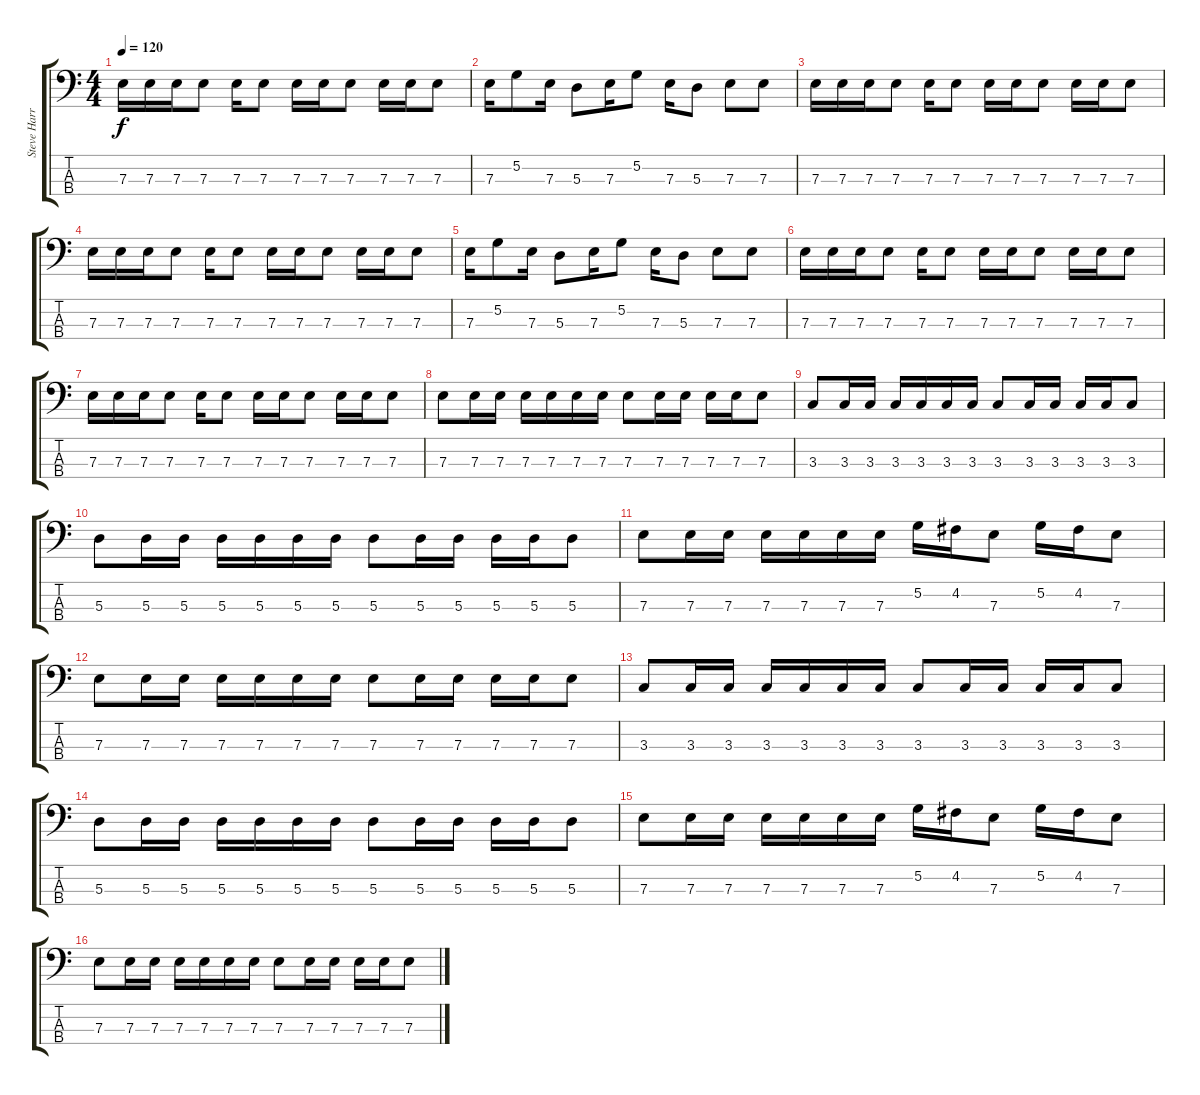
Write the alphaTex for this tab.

\track ("Steve Harris" "Steve Harr") {instrument electricbassfinger}
\staff {score tabs}
\tuning (G2 D2 A1 E1) {hide}
\ts (4 4)
\tempo 120
\clef f4
\ks c
7.3.16{dy f} 7.3.16 7.3.16 7.3.8 7.3.16 7.3.8 7.3.16 7.3.16 7.3.8 7.3.16 7.3.16 7.3.8 |
7.3.16 5.2.8 7.3.16 5.3.8 7.3.16 5.2.8 7.3.16 5.3.8 7.3.8 7.3.8 |
7.3.16 7.3.16 7.3.16 7.3.8 7.3.16 7.3.8 7.3.16 7.3.16 7.3.8 7.3.16 7.3.16 7.3.8 |
7.3.16 7.3.16 7.3.16 7.3.8 7.3.16 7.3.8 7.3.16 7.3.16 7.3.8 7.3.16 7.3.16 7.3.8 |
7.3.16 5.2.8 7.3.16 5.3.8 7.3.16 5.2.8 7.3.16 5.3.8 7.3.8 7.3.8 |
7.3.16 7.3.16 7.3.16 7.3.8 7.3.16 7.3.8 7.3.16 7.3.16 7.3.8 7.3.16 7.3.16 7.3.8 |
7.3.16 7.3.16 7.3.16 7.3.8 7.3.16 7.3.8 7.3.16 7.3.16 7.3.8 7.3.16 7.3.16 7.3.8 |
7.3.8 7.3.16 7.3.16 7.3.16 7.3.16 7.3.16 7.3.16 7.3.8 7.3.16 7.3.16 7.3.16 7.3.16 7.3.8 |
3.3.8 3.3.16 3.3.16 3.3.16 3.3.16 3.3.16 3.3.16 3.3.8 3.3.16 3.3.16 3.3.16 3.3.16 3.3.8 |
5.3.8 5.3.16 5.3.16 5.3.16 5.3.16 5.3.16 5.3.16 5.3.8 5.3.16 5.3.16 5.3.16 5.3.16 5.3.8 |
7.3.8 7.3.16 7.3.16 7.3.16 7.3.16 7.3.16 7.3.16 5.2.16 4.2.16 7.3.8 5.2.16 4.2.16 7.3.8 |
7.3.8 7.3.16 7.3.16 7.3.16 7.3.16 7.3.16 7.3.16 7.3.8 7.3.16 7.3.16 7.3.16 7.3.16 7.3.8 |
3.3.8 3.3.16 3.3.16 3.3.16 3.3.16 3.3.16 3.3.16 3.3.8 3.3.16 3.3.16 3.3.16 3.3.16 3.3.8 |
5.3.8 5.3.16 5.3.16 5.3.16 5.3.16 5.3.16 5.3.16 5.3.8 5.3.16 5.3.16 5.3.16 5.3.16 5.3.8 |
7.3.8 7.3.16 7.3.16 7.3.16 7.3.16 7.3.16 7.3.16 5.2.16 4.2.16 7.3.8 5.2.16 4.2.16 7.3.8 |
7.3.8 7.3.16 7.3.16 7.3.16 7.3.16 7.3.16 7.3.16 7.3.8 7.3.16 7.3.16 7.3.16 7.3.16 7.3.8
